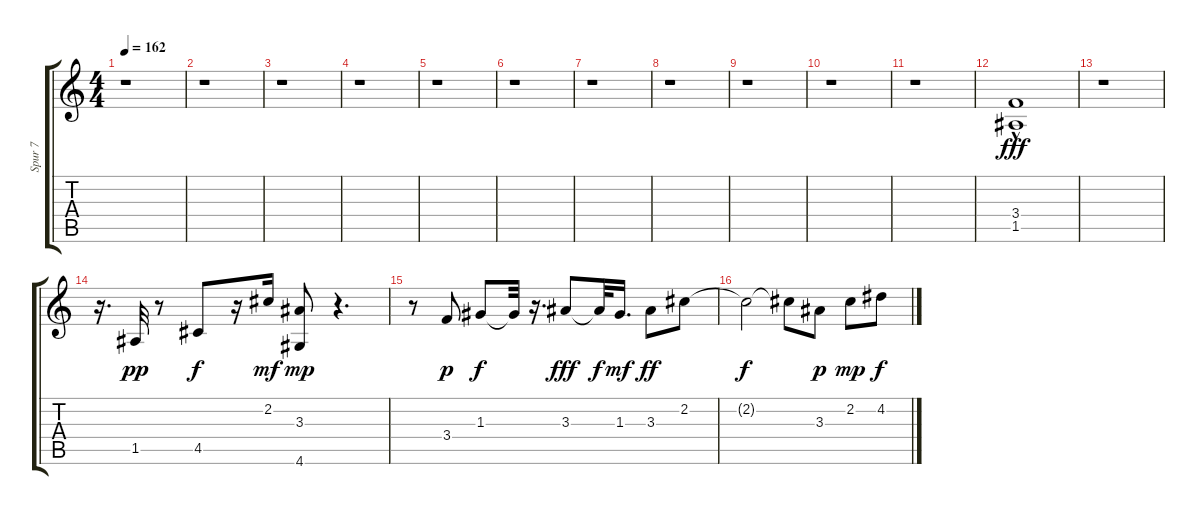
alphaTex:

\track ("Spur 7" "Spur 7") {instrument distortionguitar}
\staff {score tabs}
\tuning (E4 B3 G3 D3 A2 E2) {hide}
\ts (4 4)
\tempo 162
\clef g2
\ks c
r.1{dy f} |
r.1 |
r.1 |
r.1 |
r.1 |
r.1 |
r.1 |
r.1 |
r.1 |
r.1 |
r.1 |
(3.4 1.5{hac}).1{dy fff} |
r.1 |
r.16{d} 1.5.32{dy pp} r.8 4.5.8{dy f} r.16 2.2.16{dy mf} (3.3 4.6).8{dy mp} r.4{d} |
r.8 3.4.8{dy p} 1.3.8{dy f} 1.3{t}.32 r.16{d} 3.3.8{dy fff} 3.3{t}.32{dy f} 1.3.16{d dy mf} 3.3.8{dy ff} 2.2.8 |
2.2{t}.2{dy f} 2.2{t}.8 3.3.8{dy p} 2.2.8{dy mp} 4.2.8{dy f}
